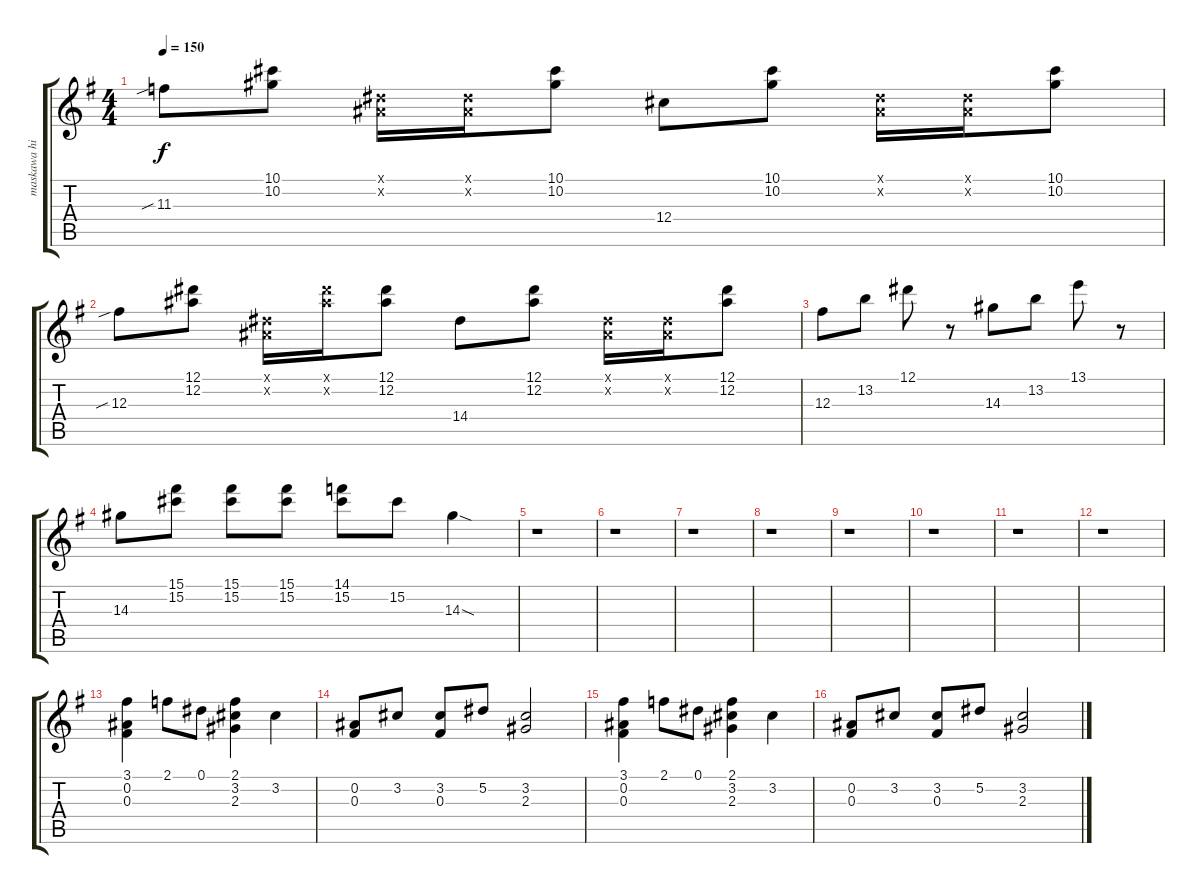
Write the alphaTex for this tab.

\track ("maskawa hiroaki - Guitar 2" "maskawa hi") {instrument distortionguitar}
\staff {score tabs}
\tuning (Eb4 Bb3 Gb3 Db3 Ab2 Eb2) {hide}
\ts (4 4)
\tempo 150
\clef g2
\ks g
11.3{sib}.8{dy f} (10.1 10.2).8 (0.1{x} 0.2{x}).16 (0.1{x} 0.2{x}).16 (10.1 10.2).8 12.4.8 (10.1 10.2).8 (0.1{x} 0.2{x}).16 (0.1{x} 0.2{x}).16 (10.1 10.2).8 |
12.3{sib}.8 (12.1 12.2).8 (0.1{x} 0.2{x}).16 (12.1{x} 12.2{x}).16 (12.1 12.2).8 14.4.8 (12.1 12.2).8 (0.1{x} 0.2{x}).16 (0.1{x} 0.2{x}).16 (12.1 12.2).8 |
12.3.8 13.2.8 12.1.8 r.8 14.3.8 13.2.8 13.1.8 r.8 |
14.3.8 (15.1 15.2).8 (15.1 15.2).8 (15.1 15.2).8 (14.1 15.2).8 15.2.8 14.3{sod}.4 |
r.1 |
r.1 |
r.1 |
r.1 |
r.1 |
r.1 |
r.1 |
r.1 |
(3.1 0.2 0.3).4 2.1.8 0.1.8 (2.1 3.2 2.3).4 3.2.4 |
(0.2 0.3).8 3.2.8 (3.2 0.3).8 5.2.8 (3.2 2.3).2 |
(3.1 0.2 0.3).4 2.1.8 0.1.8 (2.1 3.2 2.3).4 3.2.4 |
(0.2 0.3).8 3.2.8 (3.2 0.3).8 5.2.8 (3.2 2.3).2
